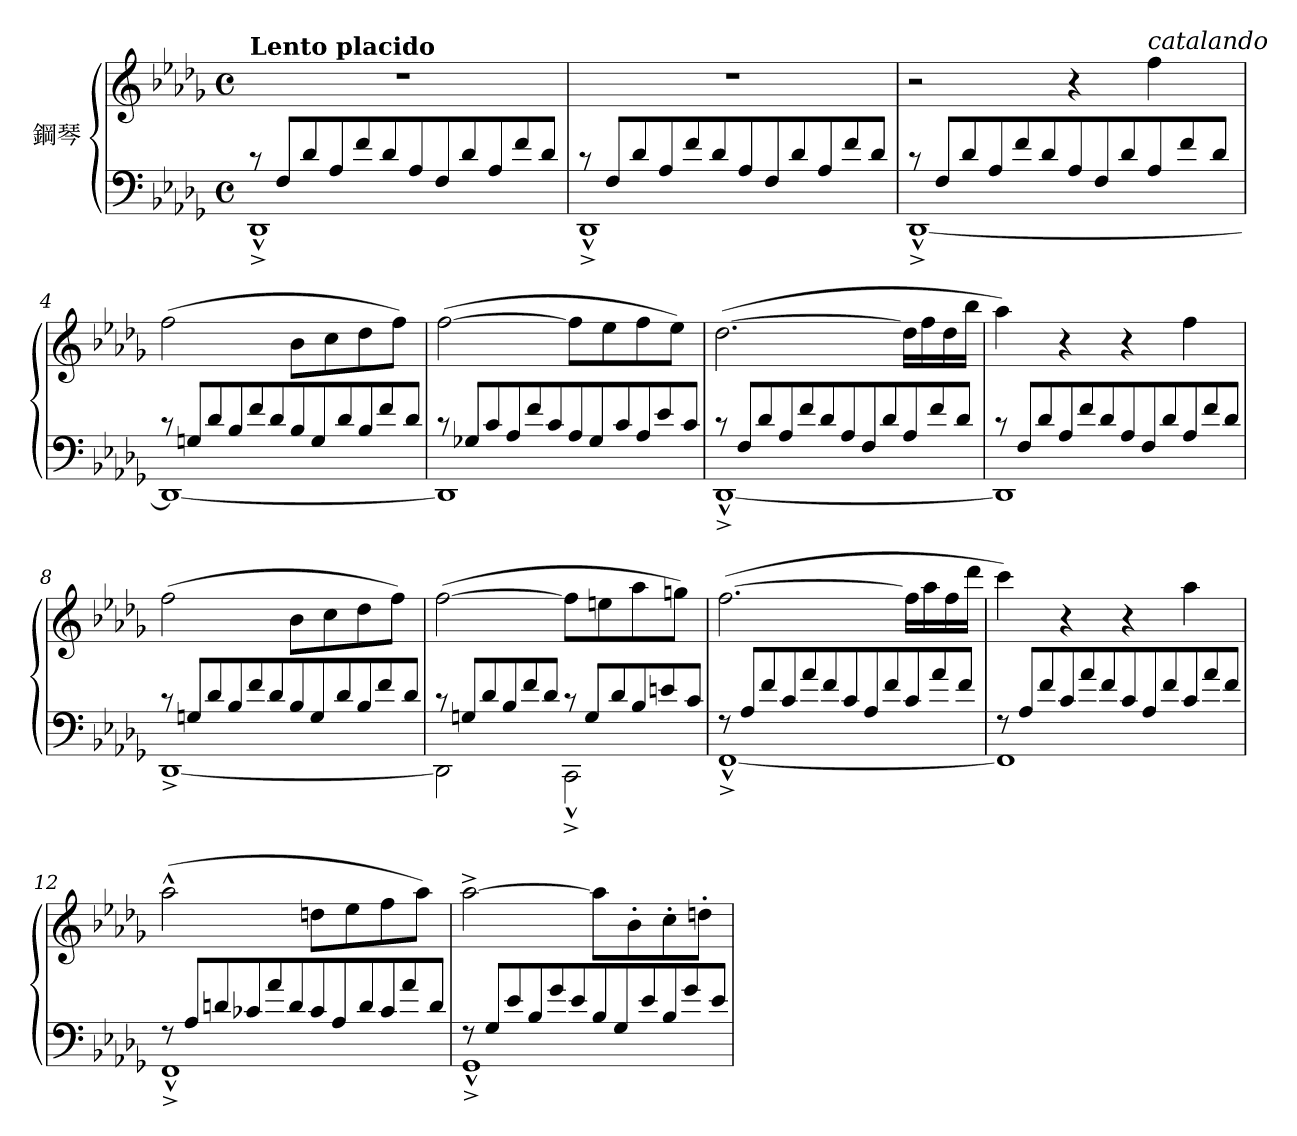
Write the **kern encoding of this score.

**kern	**kern	**dynam
*part1	*part1	*part1
*staff2	*staff1	*staff1/2
*I"鋼琴	*	*
*clefF4	*clefG2	*
*k[b-e-a-d-g-]	*k[b-e-a-d-g-]	*
*M4/4	*M4/4	*
*met(c)	*met(c)	*
*Xtuplet	*	*
*MM36	*MM36	*
=1	=1	=1
*^	*	*
!	!	!LO:TX:a:B:t=Lento placido	!
!	!	!	!LO:DY:b
!	!	!	!LO:DY:n=1:b
12r	1DD-^^^	1r	ppp other-dynamics
*	*	*MM64	*
12F/L	.	.	.
12d-/	.	.	.
12A-/	.	.	.
12f/	.	.	.
12d-/	.	.	.
12A-/	.	.	.
12F/	.	.	.
12d-/	.	.	.
12A-/	.	.	.
12f/	.	.	.
12d-/J	.	.	.
=2	=2	=2	=2
*	*	*MM36	*
12r	1DD-^^^	1r	.
*	*	*MM64	*
12F/L	.	.	.
12d-/	.	.	.
12A-/	.	.	.
12f/	.	.	.
12d-/	.	.	.
12A-/	.	.	.
12F/	.	.	.
12d-/	.	.	.
12A-/	.	.	.
12f/	.	.	.
12d-/J	.	.	.
=3	=3	=3	=3
*	*	*MM36	*
12r	[1DD-^^^	2r	.
*	*	*MM64	*
12F/L	.	.	.
12d-/	.	.	.
12A-/	.	.	.
12f/	.	.	.
12d-/	.	.	.
12A-/	.	4r	.
12F/	.	.	.
12d-/	.	.	.
!	!	!LO:TX:a:i:t=catalando	!
12A-/	.	4ff\	.
12f/	.	.	.
12d-/J	.	.	.
!!LO:LB:g=z
=4	=4	=4	=4
12r	1DD-_	(>2ff\	.
12Gn/L	.	.	.
12d-/	.	.	.
12B-/	.	.	.
12f/	.	.	.
12d-/	.	.	.
12B-/	.	8b-\L	.
12G/	.	.	.
.	.	8cc\	.
12d-/	.	.	.
12B-/	.	8dd-\	.
12f/	.	.	.
.	.	8ff\J)	.
12d-/J	.	.	.
=5	=5	=5	=5
12r	1DD-]	(>[2ff\	.
12G-X/L	.	.	.
12c/	.	.	.
12A-/	.	.	.
12f/	.	.	.
12c/	.	.	.
12A-/	.	8ff\L]	.
12G-/	.	.	.
.	.	8ee-\	.
12c/	.	.	.
12A-/	.	8ff\	.
12e-/	.	.	.
.	.	8ee-\J)	.
12c/J	.	.	.
=6	=6	=6	=6
12r	[1DD-^^^	(>[2.dd-\	.
12F/L	.	.	.
12d-/	.	.	.
12A-/	.	.	.
12f/	.	.	.
12d-/	.	.	.
12A-/	.	.	.
12F/	.	.	.
12d-/	.	.	.
12A-/	.	16dd-\LL]	.
.	.	16ff\	.
12f/	.	.	.
.	.	16dd-\	.
12d-/J	.	.	.
.	.	16bb-\JJ	.
!!LO:LB:g=z
=7	=7	=7	=7
12r	1DD-]	4aa-\)	.
12F/L	.	.	.
12d-/	.	.	.
12A-/	.	4r	.
12f/	.	.	.
12d-/	.	.	.
12A-/	.	4r	.
12F/	.	.	.
12d-/	.	.	.
12A-/	.	4ff\	.
12f/	.	.	.
12d-/J	.	.	.
=8	=8	=8	=8
12r	[1DD-^	(>2ff\	.
12Gn/L	.	.	.
12d-/	.	.	.
12B-/	.	.	.
12f/	.	.	.
12d-/	.	.	.
12B-/	.	8b-\L	.
12G/	.	.	.
.	.	8cc\	.
12d-/	.	.	.
12B-/	.	8dd-\	.
12f/	.	.	.
.	.	8ff\J)	.
12d-/J	.	.	.
=9	=9	=9	=9
12r	2DD-\]	(>[2ff\	.
12Gn/L	.	.	.
12d-/	.	.	.
12B-/	.	.	.
12f/	.	.	.
12d-/J	.	.	.
12r	2CC^^^\	8ff\L]	.
12G/L	.	.	.
.	.	8een\	.
12d-/	.	.	.
12B-/	.	8aa-\	.
12en/	.	.	.
.	.	8ggn\J)	.
12c/J	.	.	.
!!LO:LB:g=z
=10	=10	=10	=10
12rF	[1FF^^^	(>[2.ff\	.
12A-/L	.	.	.
12f/	.	.	.
12c/	.	.	.
12a-/	.	.	.
12f/	.	.	.
12c/	.	.	.
12A-/	.	.	.
12f/	.	.	.
12c/	.	16ff\LL]	.
.	.	16aa-\	.
12a-/	.	.	.
.	.	16ff\	.
12f/J	.	.	.
.	.	16ddd-\JJ	.
=11	=11	=11	=11
12rF	1FF]	4ccc\)	.
12A-/L	.	.	.
12f/	.	.	.
12c/	.	4r	.
12a-/	.	.	.
12f/	.	.	.
12c/	.	4r	.
12A-/	.	.	.
12f/	.	.	.
12c/	.	4aa-\	.
12a-/	.	.	.
12f/J	.	.	.
=12	=12	=12	=12
12rF	1FF^^^	(>2aa-^^\	.
12A-/L	.	.	.
12dn/	.	.	.
12c-X/	.	.	.
12a-/	.	.	.
12d/	.	.	.
12c-/	.	8ddn\L	.
12A-/	.	.	.
.	.	8ee-\	.
12d/	.	.	.
12c-/	.	8ff\	.
12a-/	.	.	.
.	.	8aa-\J)	.
12d/J	.	.	.
!!LO:LB:g=z
=13	=13	=13	=13
12rF	1GG-^^^	[2aa-^\	.
12G-/L	.	.	.
12e-/	.	.	.
12B-/	.	.	.
12g-/	.	.	.
12e-/	.	.	.
12B-/	.	8aa-\L]	.
12G-/	.	.	.
.	.	8b-'\	.
12e-/	.	.	.
12B-/	.	8cc'\	.
12g-/	.	.	.
.	.	8ddn'\J	.
12e-/J	.	.	.
*v	*v	*	*
=	=	=
*-	*-	*-
